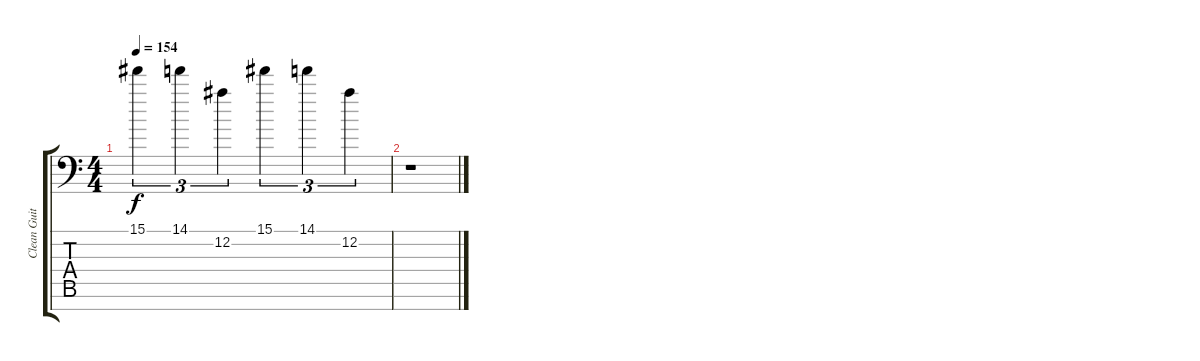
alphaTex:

\track ("Clean Guitar" "Clean Guit") {instrument electricguitarclean}
\staff {score tabs}
\tuning (Eb4 Bb3 Gb3 Db3 Ab2 Eb2 Ab1) {hide}
\ts (4 4)
\tempo 154
\clef f4
\ks c
15.1.4{tu (3 2) dy f} 14.1.4{tu (3 2)} 12.2.4{tu (3 2)} 15.1.4{tu (3 2)} 14.1.4{tu (3 2)} 12.2.4{tu (3 2)} |
r.1
